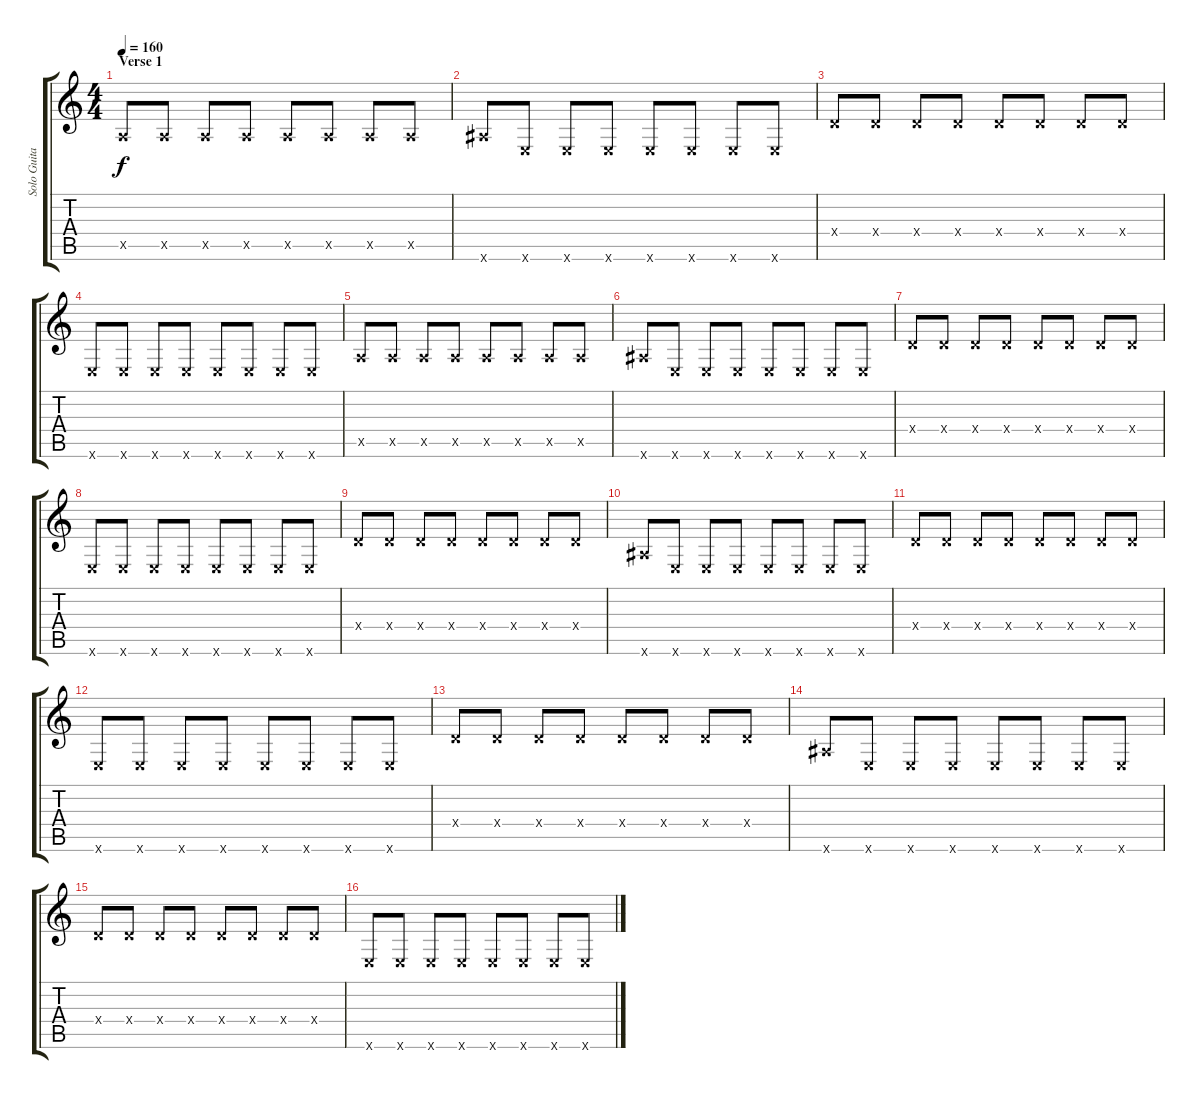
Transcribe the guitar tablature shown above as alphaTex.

\track ("Solo Guitar" "Solo Guita") {instrument electricguitarjazz}
\staff {score tabs}
\tuning (E4 B3 G3 D3 A2 E2) {hide}
\ts (4 4)
\section ("" "Verse 1")
\tempo 160
\clef g2
\ks c
0.5{x}.8{dy f} 0.5{x}.8 0.5{x}.8 0.5{x}.8 0.5{x}.8 0.5{x}.8 0.5{x}.8 0.5{x}.8 |
6.6{x}.8 0.6{x}.8 0.6{x}.8 0.6{x}.8 0.6{x}.8 0.6{x}.8 0.6{x}.8 0.6{x}.8 |
0.4{x}.8 0.4{x}.8 0.4{x}.8 0.4{x}.8 0.4{x}.8 0.4{x}.8 0.4{x}.8 0.4{x}.8 |
0.6{x}.8 0.6{x}.8 0.6{x}.8 0.6{x}.8 0.6{x}.8 0.6{x}.8 0.6{x}.8 0.6{x}.8 |
0.5{x}.8 0.5{x}.8 0.5{x}.8 0.5{x}.8 0.5{x}.8 0.5{x}.8 0.5{x}.8 0.5{x}.8 |
6.6{x}.8 0.6{x}.8 0.6{x}.8 0.6{x}.8 0.6{x}.8 0.6{x}.8 0.6{x}.8 0.6{x}.8 |
0.4{x}.8 0.4{x}.8 0.4{x}.8 0.4{x}.8 0.4{x}.8 0.4{x}.8 0.4{x}.8 0.4{x}.8 |
0.6{x}.8 0.6{x}.8 0.6{x}.8 0.6{x}.8 0.6{x}.8 0.6{x}.8 0.6{x}.8 0.6{x}.8 |
0.4{x}.8 0.4{x}.8 0.4{x}.8 0.4{x}.8 0.4{x}.8 0.4{x}.8 0.4{x}.8 0.4{x}.8 |
6.6{x}.8 0.6{x}.8 0.6{x}.8 0.6{x}.8 0.6{x}.8 0.6{x}.8 0.6{x}.8 0.6{x}.8 |
0.4{x}.8 0.4{x}.8 0.4{x}.8 0.4{x}.8 0.4{x}.8 0.4{x}.8 0.4{x}.8 0.4{x}.8 |
0.6{x}.8 0.6{x}.8 0.6{x}.8 0.6{x}.8 0.6{x}.8 0.6{x}.8 0.6{x}.8 0.6{x}.8 |
0.4{x}.8 0.4{x}.8 0.4{x}.8 0.4{x}.8 0.4{x}.8 0.4{x}.8 0.4{x}.8 0.4{x}.8 |
6.6{x}.8 0.6{x}.8 0.6{x}.8 0.6{x}.8 0.6{x}.8 0.6{x}.8 0.6{x}.8 0.6{x}.8 |
0.4{x}.8 0.4{x}.8 0.4{x}.8 0.4{x}.8 0.4{x}.8 0.4{x}.8 0.4{x}.8 0.4{x}.8 |
0.6{x}.8 0.6{x}.8 0.6{x}.8 0.6{x}.8 0.6{x}.8 0.6{x}.8 0.6{x}.8 0.6{x}.8
